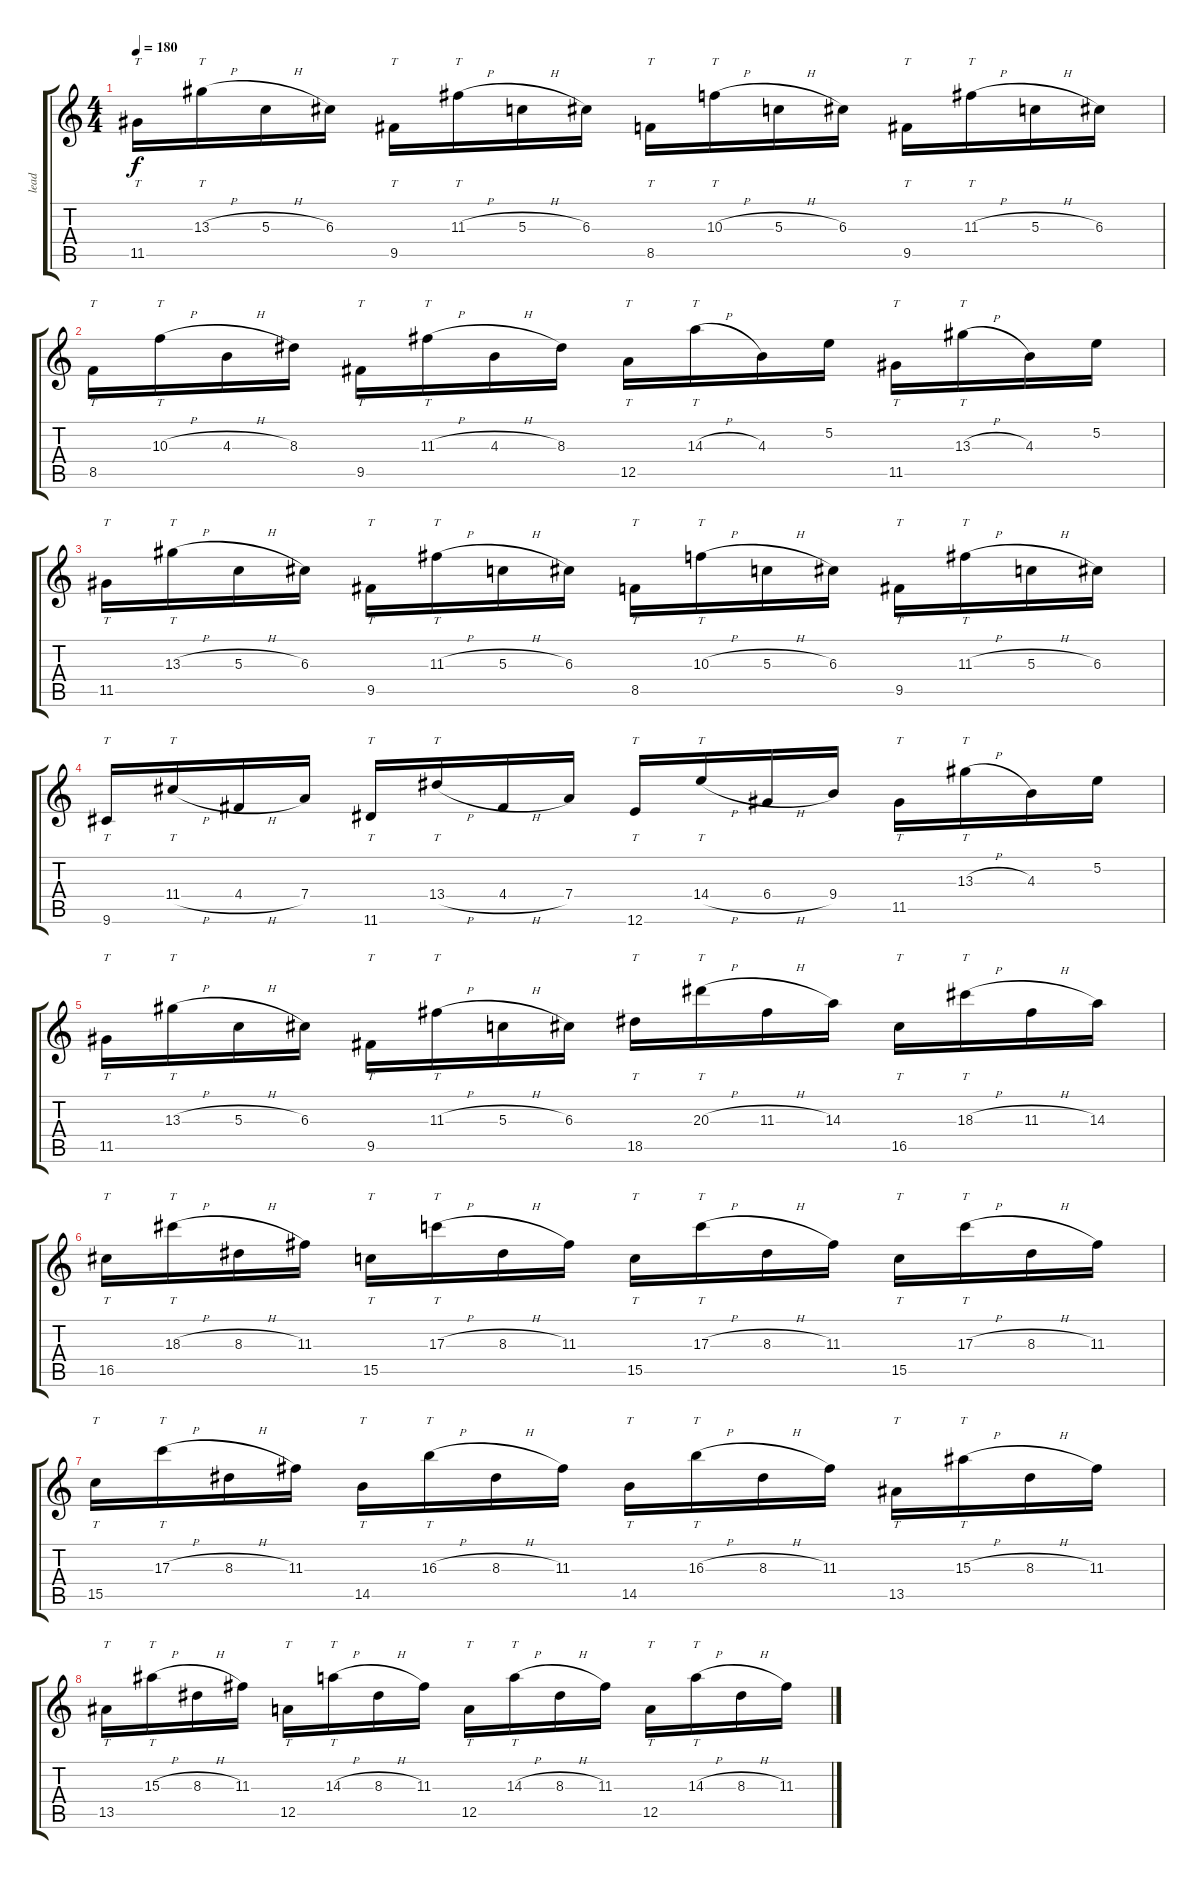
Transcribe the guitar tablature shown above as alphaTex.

\track ("lead" "lead") {instrument distortionguitar}
\staff {score tabs}
\tuning (E4 B3 G3 D3 A2 E2) {hide}
\ts (4 4)
\tempo 180
\clef g2
\ks c
11.5.16{tt dy f} 13.3{h}.16{tt} 5.3{h}.16 6.3.16 9.5.16{tt} 11.3{h}.16{tt} 5.3{h}.16 6.3.16 8.5.16{tt} 10.3{h}.16{tt} 5.3{h}.16 6.3.16 9.5.16{tt} 11.3{h}.16{tt} 5.3{h}.16 6.3.16 |
8.5.16{tt} 10.3{h}.16{tt} 4.3{h}.16 8.3.16 9.5.16{tt} 11.3{h}.16{tt} 4.3{h}.16 8.3.16 12.5.16{tt} 14.3{h}.16{tt} 4.3.16 5.2.16 11.5.16{tt} 13.3{h}.16{tt} 4.3.16 5.2.16 |
11.5.16{tt} 13.3{h}.16{tt} 5.3{h}.16 6.3.16 9.5.16{tt} 11.3{h}.16{tt} 5.3{h}.16 6.3.16 8.5.16{tt} 10.3{h}.16{tt} 5.3{h}.16 6.3.16 9.5.16{tt} 11.3{h}.16{tt} 5.3{h}.16 6.3.16 |
9.6.16{tt} 11.4{h}.16{tt} 4.4{h}.16 7.4.16 11.6.16{tt} 13.4{h}.16{tt} 4.4{h}.16 7.4.16 12.6.16{tt} 14.4{h}.16{tt} 6.4{h}.16 9.4.16 11.5.16{tt} 13.3{h}.16{tt} 4.3.16 5.2.16 |
11.5.16{tt} 13.3{h}.16{tt} 5.3{h}.16 6.3.16 9.5.16{tt} 11.3{h}.16{tt} 5.3{h}.16 6.3.16 18.5.16{tt} 20.3{h}.16{tt} 11.3{h}.16 14.3.16 16.5.16{tt} 18.3{h}.16{tt} 11.3{h}.16 14.3.16 |
16.5.16{tt} 18.3{h}.16{tt} 8.3{h}.16 11.3.16 15.5.16{tt} 17.3{h}.16{tt} 8.3{h}.16 11.3.16 15.5.16{tt} 17.3{h}.16{tt} 8.3{h}.16 11.3.16 15.5.16{tt} 17.3{h}.16{tt} 8.3{h}.16 11.3.16 |
15.5.16{tt} 17.3{h}.16{tt} 8.3{h}.16 11.3.16 14.5.16{tt} 16.3{h}.16{tt} 8.3{h}.16 11.3.16 14.5.16{tt} 16.3{h}.16{tt} 8.3{h}.16 11.3.16 13.5.16{tt} 15.3{h}.16{tt} 8.3{h}.16 11.3.16 |
13.5.16{tt} 15.3{h}.16{tt} 8.3{h}.16 11.3.16 12.5.16{tt} 14.3{h}.16{tt} 8.3{h}.16 11.3.16 12.5.16{tt} 14.3{h}.16{tt} 8.3{h}.16 11.3.16 12.5.16{tt} 14.3{h}.16{tt} 8.3{h}.16 11.3.16
